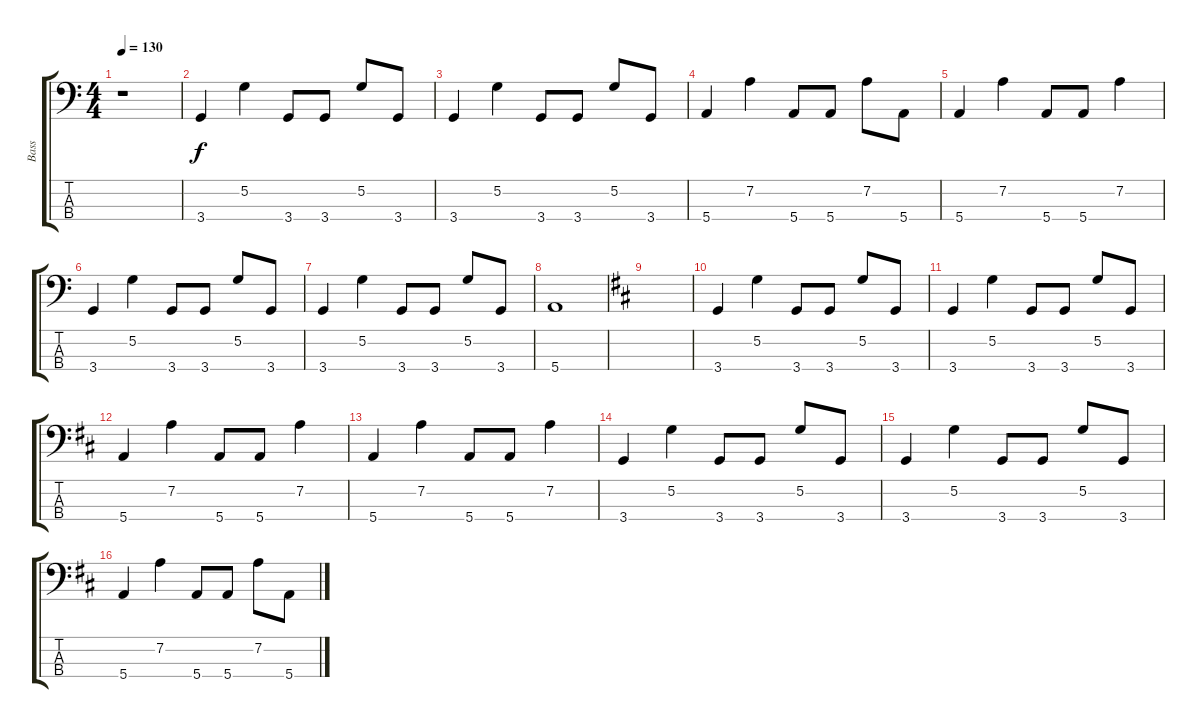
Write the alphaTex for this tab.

\track ("Bass" "Bass") {instrument electricbassfinger}
\staff {score tabs}
\tuning (G2 D2 A1 E1) {hide}
\ts (4 4)
\tempo 130
\clef f4
\ks c
r.1{dy f instrument electricbassfinger} |
3.4.4 5.2.4 3.4.8 3.4.8 5.2.8 3.4.8 |
3.4.4 5.2.4 3.4.8 3.4.8 5.2.8 3.4.8 |
5.4.4 7.2.4 5.4.8 5.4.8 7.2.8 5.4.8 |
5.4.4 7.2.4 5.4.8 5.4.8 7.2.4 |
3.4.4 5.2.4 3.4.8 3.4.8 5.2.8 3.4.8 |
3.4.4 5.2.4 3.4.8 3.4.8 5.2.8 3.4.8 |
5.4.1 |
\ks d
|
3.4.4 5.2.4 3.4.8 3.4.8 5.2.8 3.4.8 |
3.4.4 5.2.4 3.4.8 3.4.8 5.2.8 3.4.8 |
5.4.4 7.2.4 5.4.8 5.4.8 7.2.4 |
5.4.4 7.2.4 5.4.8 5.4.8 7.2.4 |
3.4.4 5.2.4 3.4.8 3.4.8 5.2.8 3.4.8 |
3.4.4 5.2.4 3.4.8 3.4.8 5.2.8 3.4.8 |
5.4.4 7.2.4 5.4.8 5.4.8 7.2.8 5.4.8
